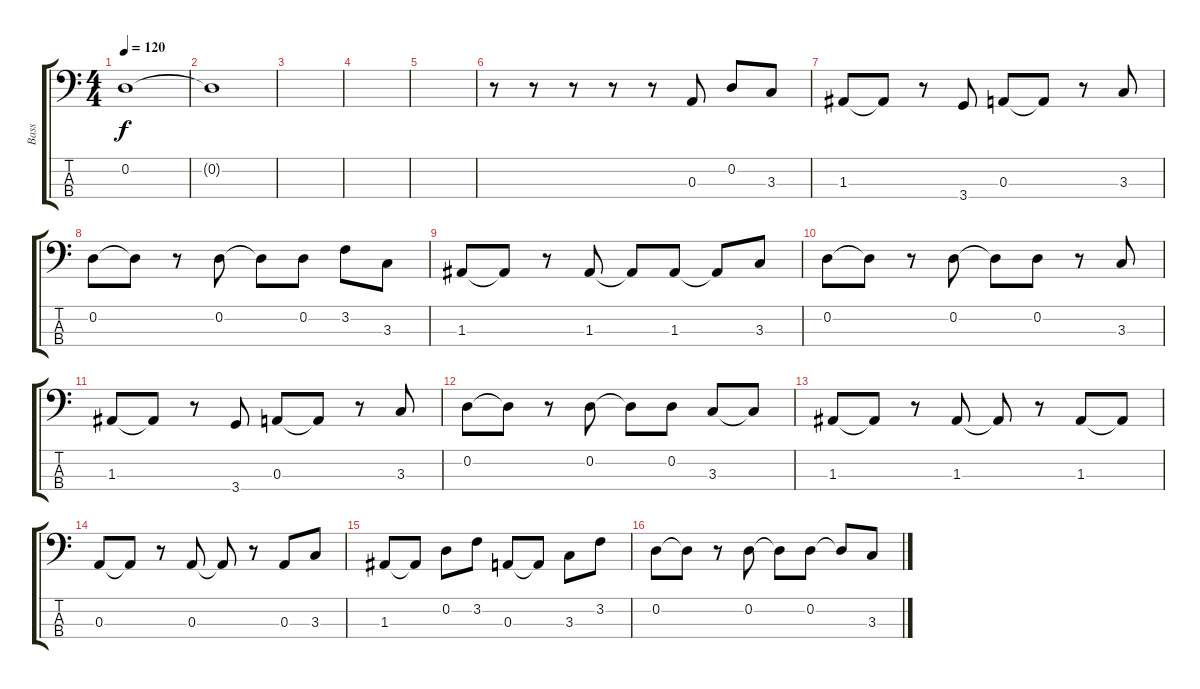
\track ("Bass" "Bass") {instrument electricbassfinger}
\staff {score tabs}
\tuning (G2 D2 A1 E1) {hide}
\ts (4 4)
\tempo 120
\clef f4
\ks c
0.2{t}.1{dy f} |
0.2{t}.1 |
|
|
|
r.8 r.8 r.8 r.8 r.8 0.3.8 0.2.8 3.3.8 |
1.3.8 1.3{t}.8 r.8 3.4.8 0.3.8 0.3{t}.8 r.8 3.3.8 |
0.2.8 0.2{t}.8 r.8 0.2.8 0.2{t}.8 0.2.8 3.2.8 3.3.8 |
1.3.8 1.3{t}.8 r.8 1.3.8 1.3{t}.8 1.3.8 1.3{t}.8 3.3.8 |
0.2.8 0.2{t}.8 r.8 0.2.8 0.2{t}.8 0.2.8 r.8 3.3.8 |
1.3.8 1.3{t}.8 r.8 3.4.8 0.3.8 0.3{t}.8 r.8 3.3.8 |
0.2.8 0.2{t}.8 r.8 0.2.8 0.2{t}.8 0.2.8 3.3.8 3.3{t}.8 |
1.3.8 1.3{t}.8 r.8 1.3.8 1.3{t}.8 r.8 1.3.8 1.3{t}.8 |
0.3.8 0.3{t}.8 r.8 0.3.8 0.3{t}.8 r.8 0.3.8 3.3.8 |
1.3.8 1.3{t}.8 0.2.8 3.2.8 0.3.8 0.3{t}.8 3.3.8 3.2.8 |
0.2.8 0.2{t}.8 r.8 0.2.8 0.2{t}.8 0.2.8 0.2{t}.8 3.3.8
